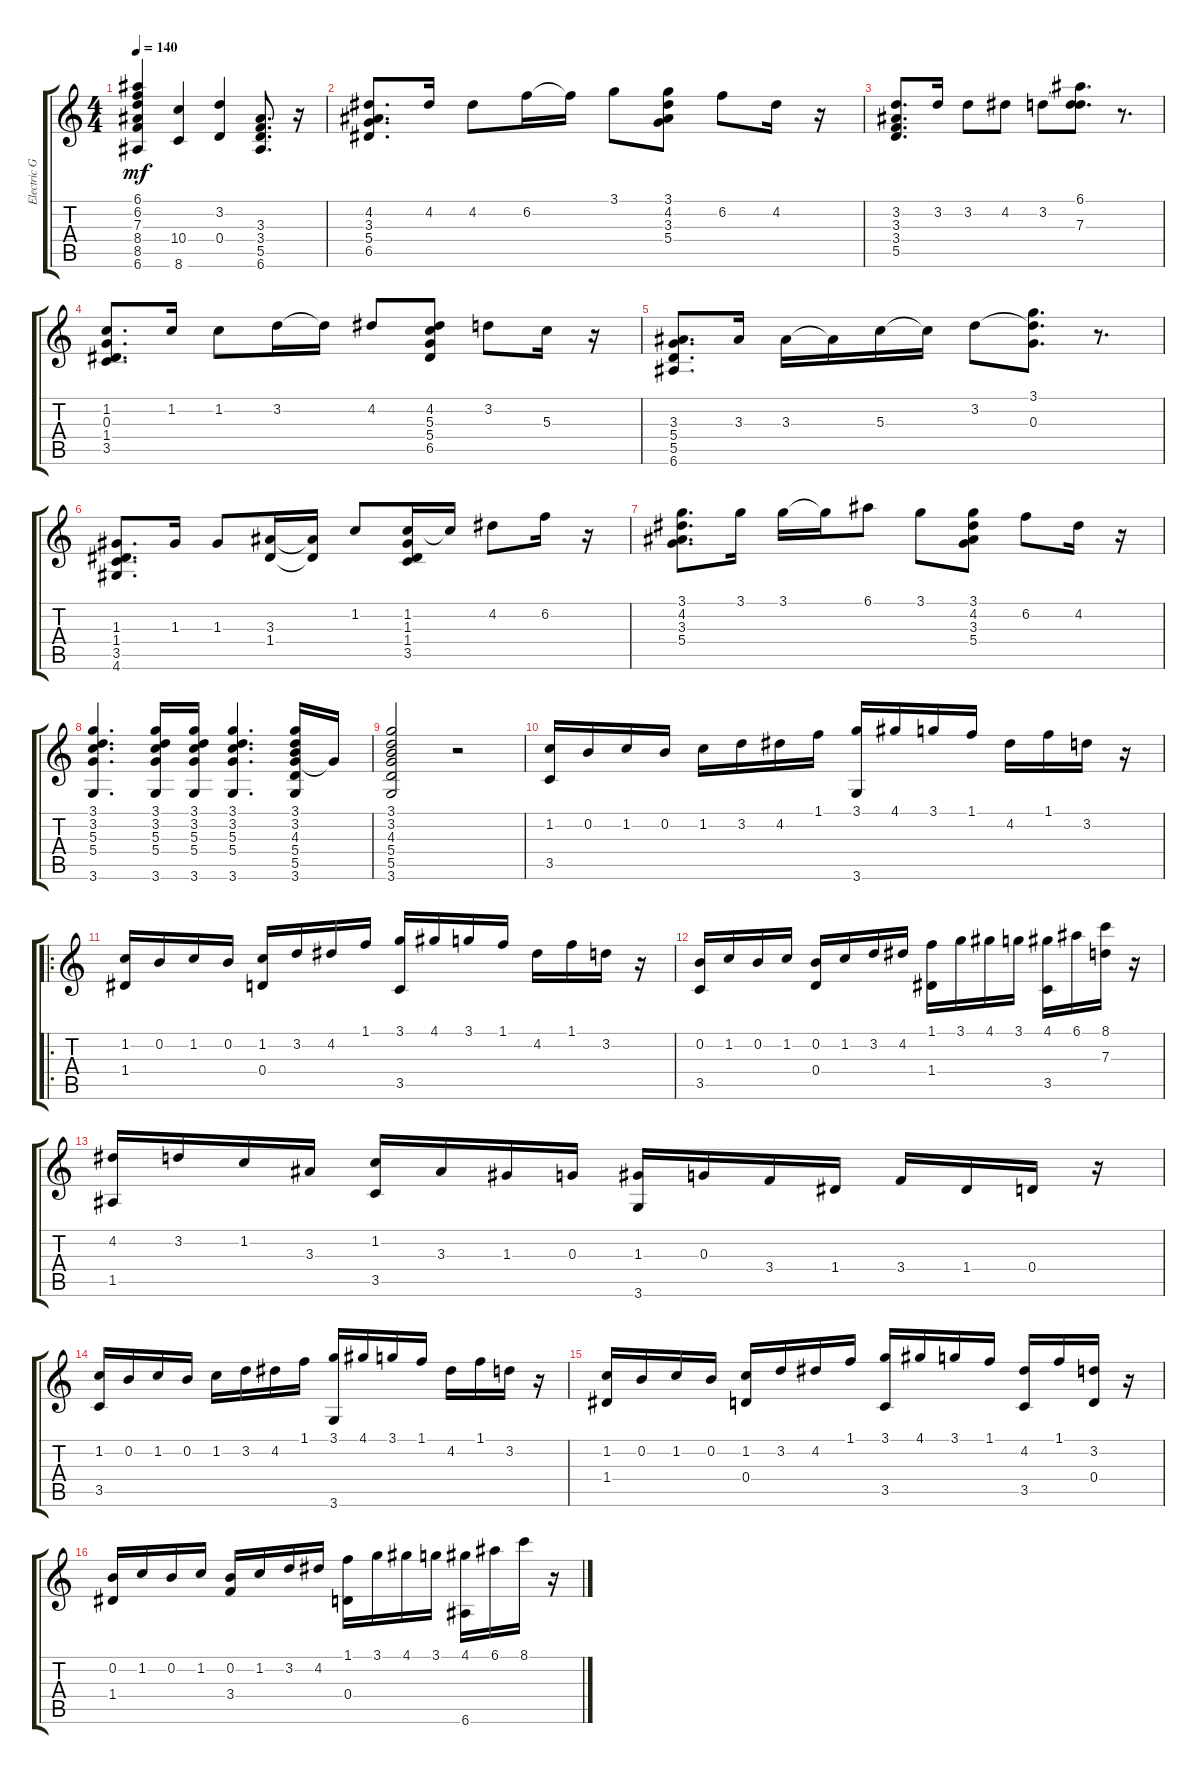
\track ("Electric Guitar" "Electric G") {instrument electricguitarclean}
\staff {score tabs}
\tuning (E4 B3 G3 D3 A2 E2) {hide}
\ts (4 4)
\tempo 140
\clef g2
\ks c
(6.1 6.2 7.3 8.4 8.5 6.6).4{dy mf} (10.4 8.6).4 (3.2 0.4).4 (3.3 3.4 5.5 6.6).8{d} r.16 |
(4.2 3.3 5.4 6.5).8{d} 4.2.16 4.2.8 6.2.16 6.2{t}.16 3.1.8 (3.1 4.2 3.3 5.4).8 6.2.8 4.2.16 r.16 |
(3.2 3.3 3.4 5.5).8{d} 3.2.16 3.2.8 4.2.8 3.2.8 (6.1 3.2{t} 7.3).8{d} r.8{d} |
(1.2 0.3 1.4 3.5).8{d} 1.2.16 1.2.8 3.2.16 3.2{t}.16 4.2.8 (4.2 5.3 5.4 6.5).8 3.2.8 5.3.16 r.16 |
(3.3 5.4 5.5 6.6).8{d} 3.3.16 3.3.16 3.3{t}.16 5.3.16 5.3{t}.16 3.2.8 (3.1 3.2{t} 0.3).8{d} r.8{d} |
(1.3 1.4 3.5 4.6).8{d} 1.3.16 1.3.8 (3.3 1.4).16 (3.3{t} 1.4{t}).16 1.2.8 (1.2 1.3 1.4 3.5).16 1.2{t}.16 4.2.8 6.2.16 r.16 |
(3.1 4.2 3.3 5.4).8{d} 3.1.16 3.1.16 3.1{t}.16 6.1.8 3.1.8 (3.1 4.2 3.3 5.4).8 6.2.8 4.2.16 r.16 |
(3.1 3.2 5.3 5.4 3.6).4{d} (3.1 3.2 5.3 5.4 3.6).16 (3.1 3.2 5.3 5.4 3.6).16 (3.1 3.2 5.3 5.4 3.6).4{d} (3.1 3.2 4.3 5.4 5.5 3.6).16 5.4{t}.16 |
(3.1 3.2 4.3 5.4 5.5 3.6).2 r.2 |
(1.2 3.5).16 0.2.16 1.2.16 0.2.16 1.2.16 3.2.16 4.2.16 1.1.16 (3.1 3.6).16 4.1.16 3.1.16 1.1.16 4.2.16 1.1.16 3.2.16 r.16 |
\ro
(1.2 1.4).16 0.2.16 1.2.16 0.2.16 (1.2 0.4).16 3.2.16 4.2.16 1.1.16 (3.1 3.5).16 4.1.16 3.1.16 1.1.16 4.2.16 1.1.16 3.2.16 r.16 |
(0.2 3.5).16 1.2.16 0.2.16 1.2.16 (0.2 0.4).16 1.2.16 3.2.16 4.2.16 (1.1 1.4).16 3.1.16 4.1.16 3.1.16 (4.1 3.5).16 6.1.16 (8.1 7.3).16 r.16 |
(4.2 1.5).16 3.2.16 1.2.16 3.3.16 (1.2 3.5).16 3.3.16 1.3.16 0.3.16 (1.3 3.6).16 0.3.16 3.4.16 1.4.16 3.4.16 1.4.16 0.4.16 r.16 |
(1.2 3.5).16 0.2.16 1.2.16 0.2.16 1.2.16 3.2.16 4.2.16 1.1.16 (3.1 3.6).16 4.1.16 3.1.16 1.1.16 4.2.16 1.1.16 3.2.16 r.16 |
(1.2 1.4).16 0.2.16 1.2.16 0.2.16 (1.2 0.4).16 3.2.16 4.2.16 1.1.16 (3.1 3.5).16 4.1.16 3.1.16 1.1.16 (4.2 3.5).16 1.1.16 (3.2 0.4).16 r.16 |
(0.2 1.4).16 1.2.16 0.2.16 1.2.16 (0.2 3.4).16 1.2.16 3.2.16 4.2.16 (1.1 0.4).16 3.1.16 4.1.16 3.1.16 (4.1 6.6).16 6.1.16 8.1.16 r.16
